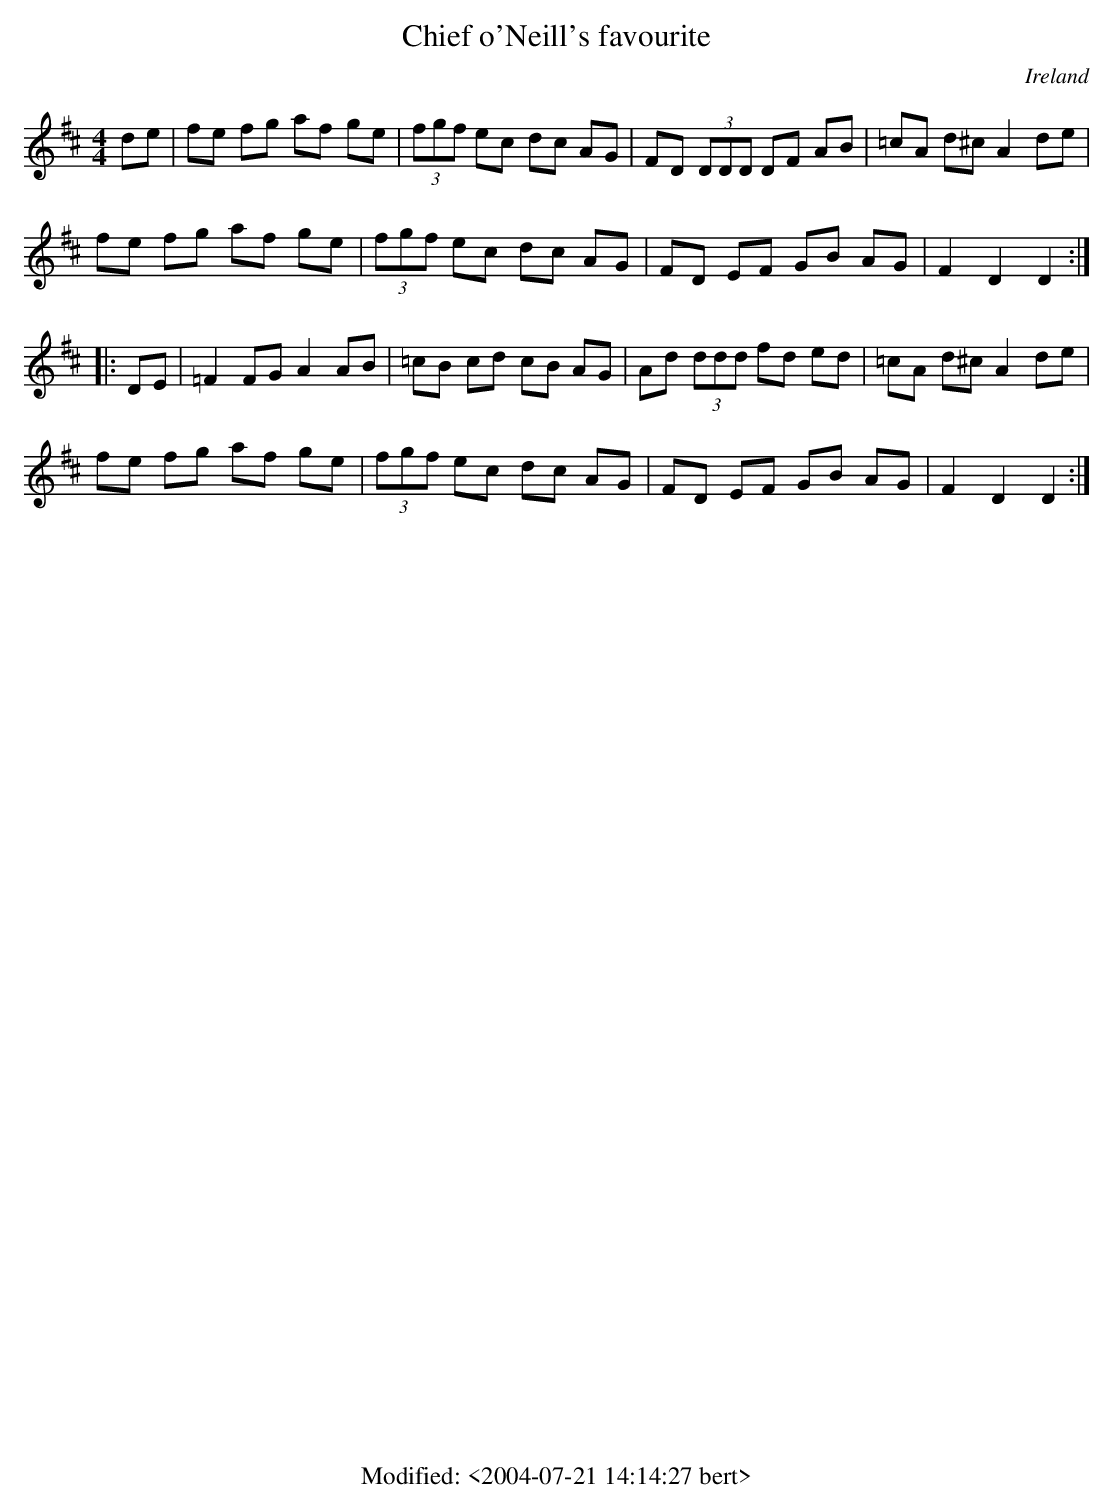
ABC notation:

X:1
T:Chief o'Neill's favourite
O:Ireland
M:4/4
K:D
de|\
fe fg af ge|(3fgf ec dc AG|\
FD (3DDD DF AB|=cA d^c A2 de|
fe fg af ge|(3fgf ec dc AG|FD EF GB AG|F2D2D2::
DE|\
=F2 FG A2AB|=cB cd cB AG|\
Ad (3ddd fd ed|=cA d^c A2 de|
fe fg af ge|(3fgf ec dc AG|FD EF GB AG|F2D2D2:|
